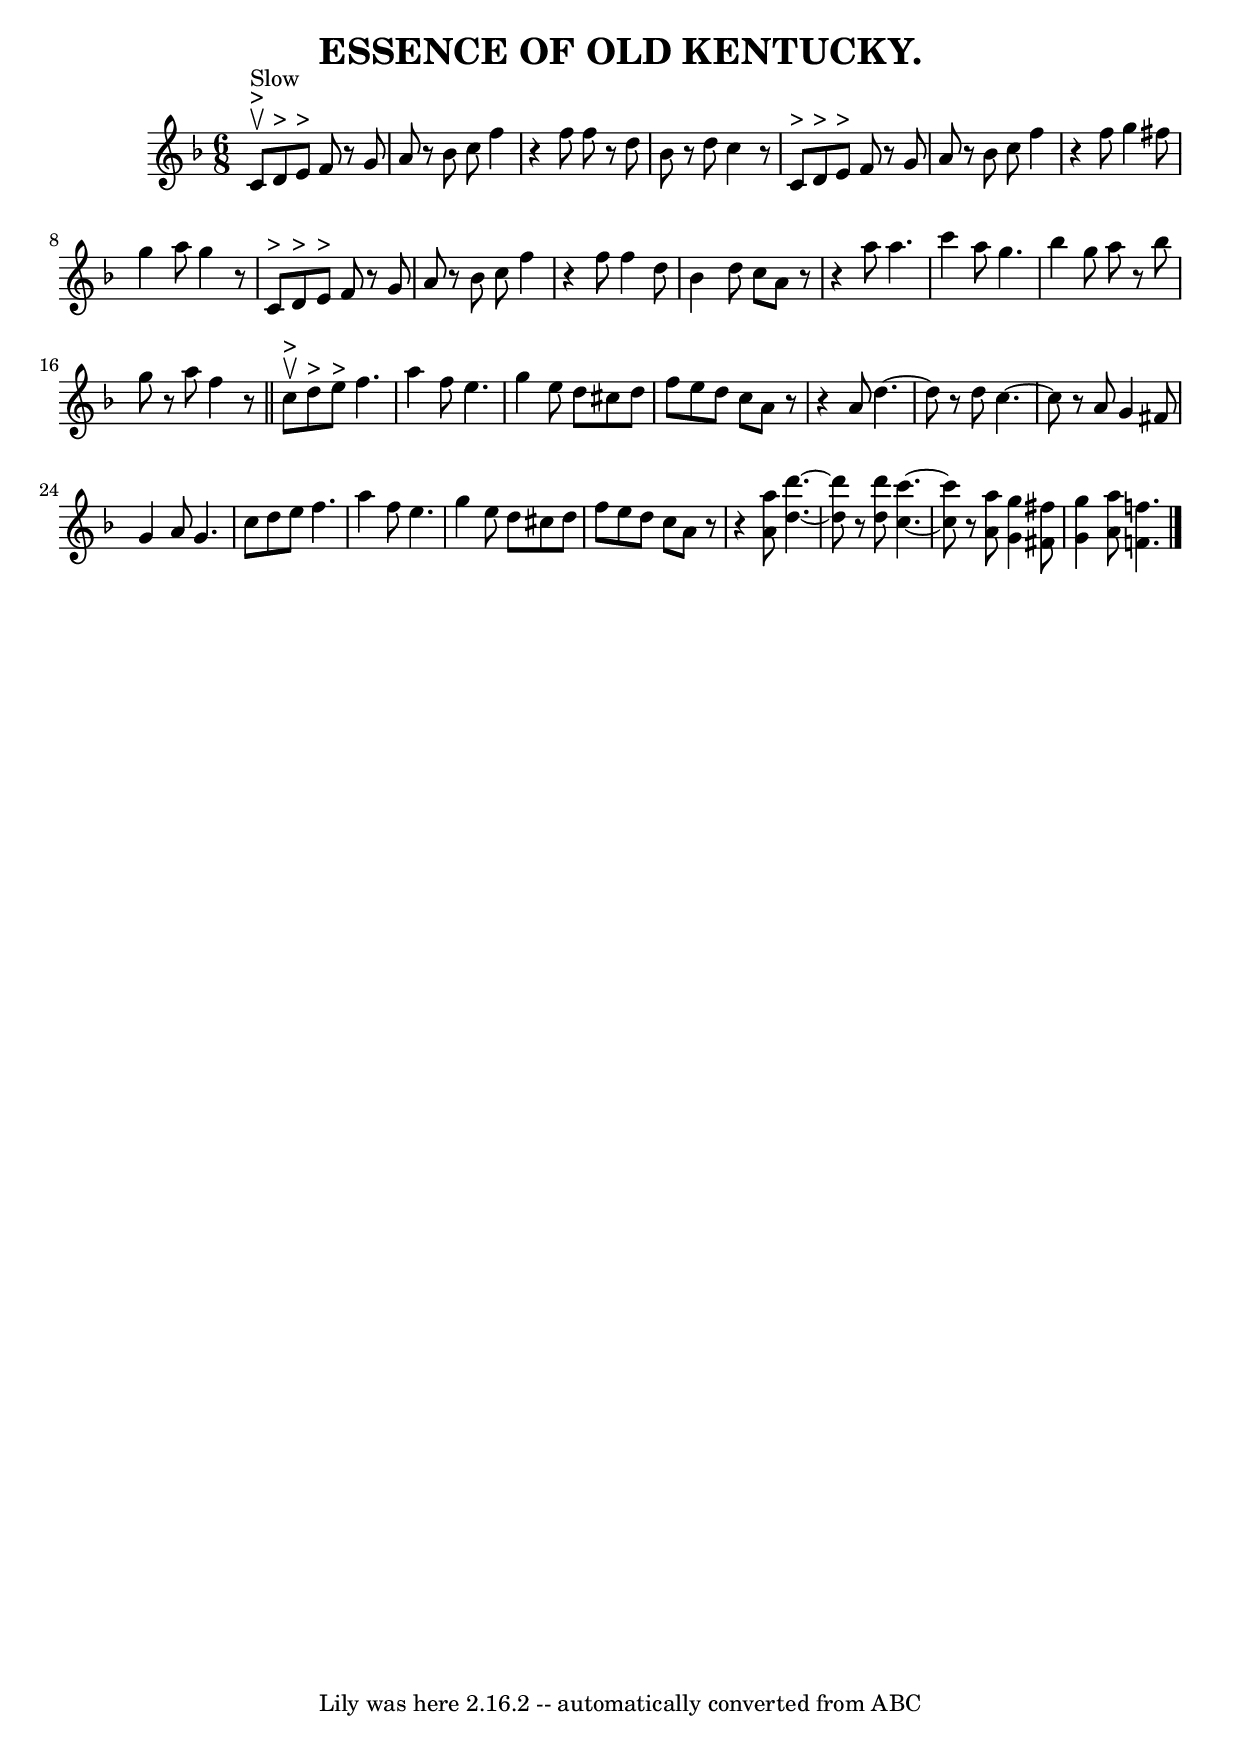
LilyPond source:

\version "2.7.40"
\include "Mammoth.ily"
\header {
	%% book = "Coles pg. 24.4"
	crossRefNumber = "20"
	footnotes = ""
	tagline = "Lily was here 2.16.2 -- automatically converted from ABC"
	title = "ESSENCE OF OLD KENTUCKY."
}
voicedefault =  {


\time 6/8 \key f \major c'8^">"^"Slow"^\upbow d'8^">" e'8^">" 
|
 f'8    r8 g'8 a'8    r8 bes'8  |
 c''8 f''4    r4   
f''8  |
 f''8    r8 d''8 bes'8    r8 d''8  |
 c''4    r8     
c'8^">" d'8^">" e'8^">" |
 f'8    r8 g'8 a'8    r8 bes'8  
|
 c''8 f''4    r4 f''8  |
 g''4 fis''8 g''4 a''8 
 |
 g''4    r8 c'8^">" d'8^">" e'8^">" |
 f'8    
r8 g'8 a'8    r8 bes'8  |
 c''8 f''4    r4 f''8  |
   
f''4 d''8 bes'4 d''8  |
 c''8 a'8    r8   r4 a''8  |
 
 a''4. c'''4 a''8  |
 g''4. bes''4 g''8  |
 a''8 
   r8 bes''8 g''8    r8 a''8  |
 f''4    r8 \bar "||" c''8 
^">"^\upbow d''8^">" e''8^">" |
 f''4. a''4 f''8  |
  
 e''4. g''4 e''8  |
 d''8 cis''8 d''8 f''8 e''8    
d''8  |
 c''8 a'8    r8   r4 a'8  |
 d''4.   ~ d''8    r8 
 d''8  |
 c''4.   ~ c''8    r8 a'8  |
 g'4 fis'8    
g'4 a'8  |
 g'4. c''8 d''8 e''8  |
 f''4. a''4   
 f''8  |
 e''4. g''4 e''8  |
 d''8 cis''8 d''8    
f''8 e''8 d''8  |
 c''8 a'8    r8   r4 << a''8 a'8   >> 
|
 << d''4.   ~ d'''4.   ~   >> << d'''8 d''8   >>   r8 <<   
d''8 d'''8   >> |
   << c''4.   ~ c'''4.   ~   >> << c''8    
c'''8   >> r8 << a'8 a''8   >> |
 << g''4 g'4   >> << fis'8   
 fis''8   >> << g''4 g'4   >> << a''8 a'8   >> |
 << f''!4.   
 f'!4.   >> \bar "|."   
}

\score{
    <<

	\context Staff="default"
	{
	    \voicedefault 
	}

    >>
	\layout {
	}
	\midi {}
}
